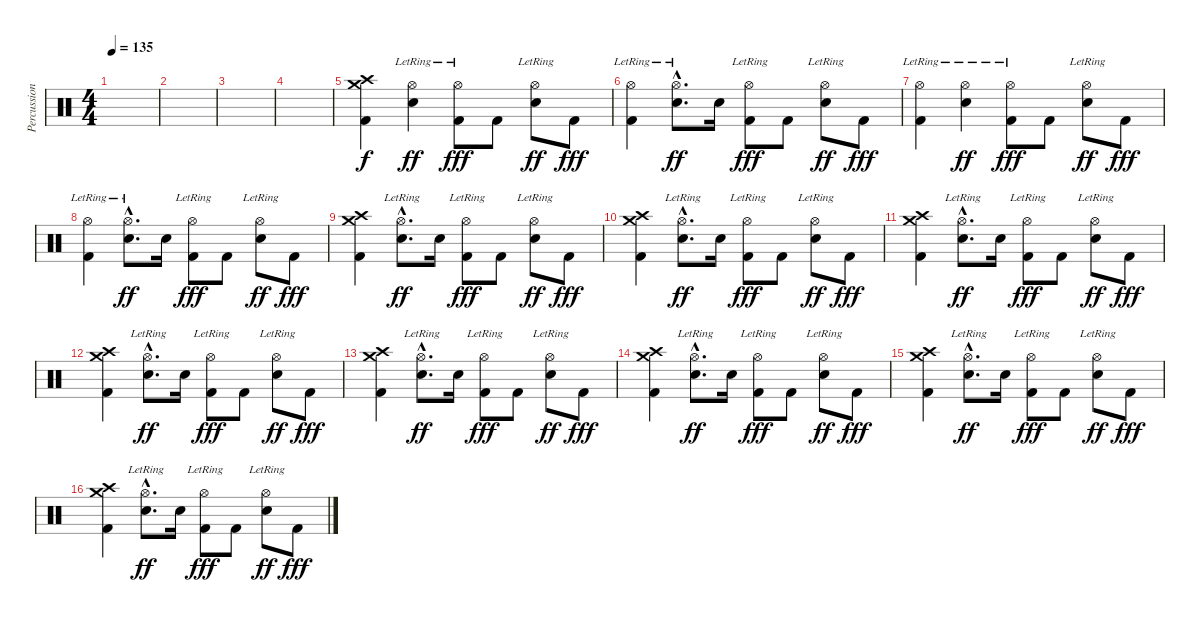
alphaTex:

\track ("Percussions" "Percussion") {instrument percussion}
\staff {score}
\articulation defaults
\ts (4 4)
\tempo 135
\clef neutral
\ks c
|
|
|
|
("Crash medium (hit)" "Crash high (hit)" "Kick (hit) 2").4 ("Hi-Hat (open)"{lr} "Snare (hit) 2").4{dy ff} ("Hi-Hat (open)"{lr} "Kick (hit) 2").8{dy fff} "Kick (hit) 2".8 ("Hi-Hat (open)"{lr} "Snare (hit) 2").8{dy ff} "Kick (hit) 2".8{dy fff} |
("Hi-Hat (open)"{lr} "Kick (hit) 2").4 ("Hi-Hat (open)"{hac lr} "Snare (hit) 2"{hac}).8{d dy ff} "Snare (hit) 2".16 ("Hi-Hat (open)"{lr} "Kick (hit) 2").8{dy fff} "Kick (hit) 2".8 ("Hi-Hat (open)"{lr} "Snare (hit) 2").8{dy ff} "Kick (hit) 2".8{dy fff} |
("Hi-Hat (open)"{lr} "Kick (hit) 2").4 ("Hi-Hat (open)"{lr} "Snare (hit) 2").4{dy ff} ("Hi-Hat (open)"{lr} "Kick (hit) 2").8{dy fff} "Kick (hit) 2".8 ("Hi-Hat (open)"{lr} "Snare (hit) 2").8{dy ff} "Kick (hit) 2".8{dy fff} |
("Hi-Hat (open)"{lr} "Kick (hit) 2").4 ("Hi-Hat (open)"{hac lr} "Snare (hit) 2"{hac}).8{d dy ff} "Snare (hit) 2".16 ("Hi-Hat (open)"{lr} "Kick (hit) 2").8{dy fff} "Kick (hit) 2".8 ("Hi-Hat (open)"{lr} "Snare (hit) 2").8{dy ff} "Kick (hit) 2".8{dy fff} |
("Crash high (hit)" "Crash medium (hit)" "Kick (hit) 2").4 ("Hi-Hat (open)"{hac lr} "Snare (hit) 2"{hac}).8{d dy ff} "Snare (hit) 2".16 ("Hi-Hat (open)"{lr} "Kick (hit) 2").8{dy fff} "Kick (hit) 2".8 ("Hi-Hat (open)"{lr} "Snare (hit) 2").8{dy ff} "Kick (hit) 2".8{dy fff} |
("Crash high (hit)" "Crash medium (hit)" "Kick (hit) 2").4 ("Hi-Hat (open)"{hac lr} "Snare (hit) 2"{hac}).8{d dy ff} "Snare (hit) 2".16 ("Hi-Hat (open)"{lr} "Kick (hit) 2").8{dy fff} "Kick (hit) 2".8 ("Hi-Hat (open)"{lr} "Snare (hit) 2").8{dy ff} "Kick (hit) 2".8{dy fff} |
("Crash high (hit)" "Crash medium (hit)" "Kick (hit) 2").4 ("Hi-Hat (open)"{hac lr} "Snare (hit) 2"{hac}).8{d dy ff} "Snare (hit) 2".16 ("Hi-Hat (open)"{lr} "Kick (hit) 2").8{dy fff} "Kick (hit) 2".8 ("Hi-Hat (open)"{lr} "Snare (hit) 2").8{dy ff} "Kick (hit) 2".8{dy fff} |
("Crash high (hit)" "Crash medium (hit)" "Kick (hit) 2").4 ("Hi-Hat (open)"{hac lr} "Snare (hit) 2"{hac}).8{d dy ff} "Snare (hit) 2".16 ("Hi-Hat (open)"{lr} "Kick (hit) 2").8{dy fff} "Kick (hit) 2".8 ("Hi-Hat (open)"{lr} "Snare (hit) 2").8{dy ff} "Kick (hit) 2".8{dy fff} |
("Crash high (hit)" "Crash medium (hit)" "Kick (hit) 2").4 ("Hi-Hat (open)"{hac lr} "Snare (hit) 2"{hac}).8{d dy ff} "Snare (hit) 2".16 ("Hi-Hat (open)"{lr} "Kick (hit) 2").8{dy fff} "Kick (hit) 2".8 ("Hi-Hat (open)"{lr} "Snare (hit) 2").8{dy ff} "Kick (hit) 2".8{dy fff} |
("Crash high (hit)" "Crash medium (hit)" "Kick (hit) 2").4 ("Hi-Hat (open)"{hac lr} "Snare (hit) 2"{hac}).8{d dy ff} "Snare (hit) 2".16 ("Hi-Hat (open)"{lr} "Kick (hit) 2").8{dy fff} "Kick (hit) 2".8 ("Hi-Hat (open)"{lr} "Snare (hit) 2").8{dy ff} "Kick (hit) 2".8{dy fff} |
("Crash high (hit)" "Crash medium (hit)" "Kick (hit) 2").4 ("Hi-Hat (open)"{hac lr} "Snare (hit) 2"{hac}).8{d dy ff} "Snare (hit) 2".16 ("Hi-Hat (open)"{lr} "Kick (hit) 2").8{dy fff} "Kick (hit) 2".8 ("Hi-Hat (open)"{lr} "Snare (hit) 2").8{dy ff} "Kick (hit) 2".8{dy fff} |
("Crash high (hit)" "Crash medium (hit)" "Kick (hit) 2").4 ("Hi-Hat (open)"{hac lr} "Snare (hit) 2"{hac}).8{d dy ff} "Snare (hit) 2".16 ("Hi-Hat (open)"{lr} "Kick (hit) 2").8{dy fff} "Kick (hit) 2".8 ("Hi-Hat (open)"{lr} "Snare (hit) 2").8{dy ff} "Kick (hit) 2".8{dy fff}
